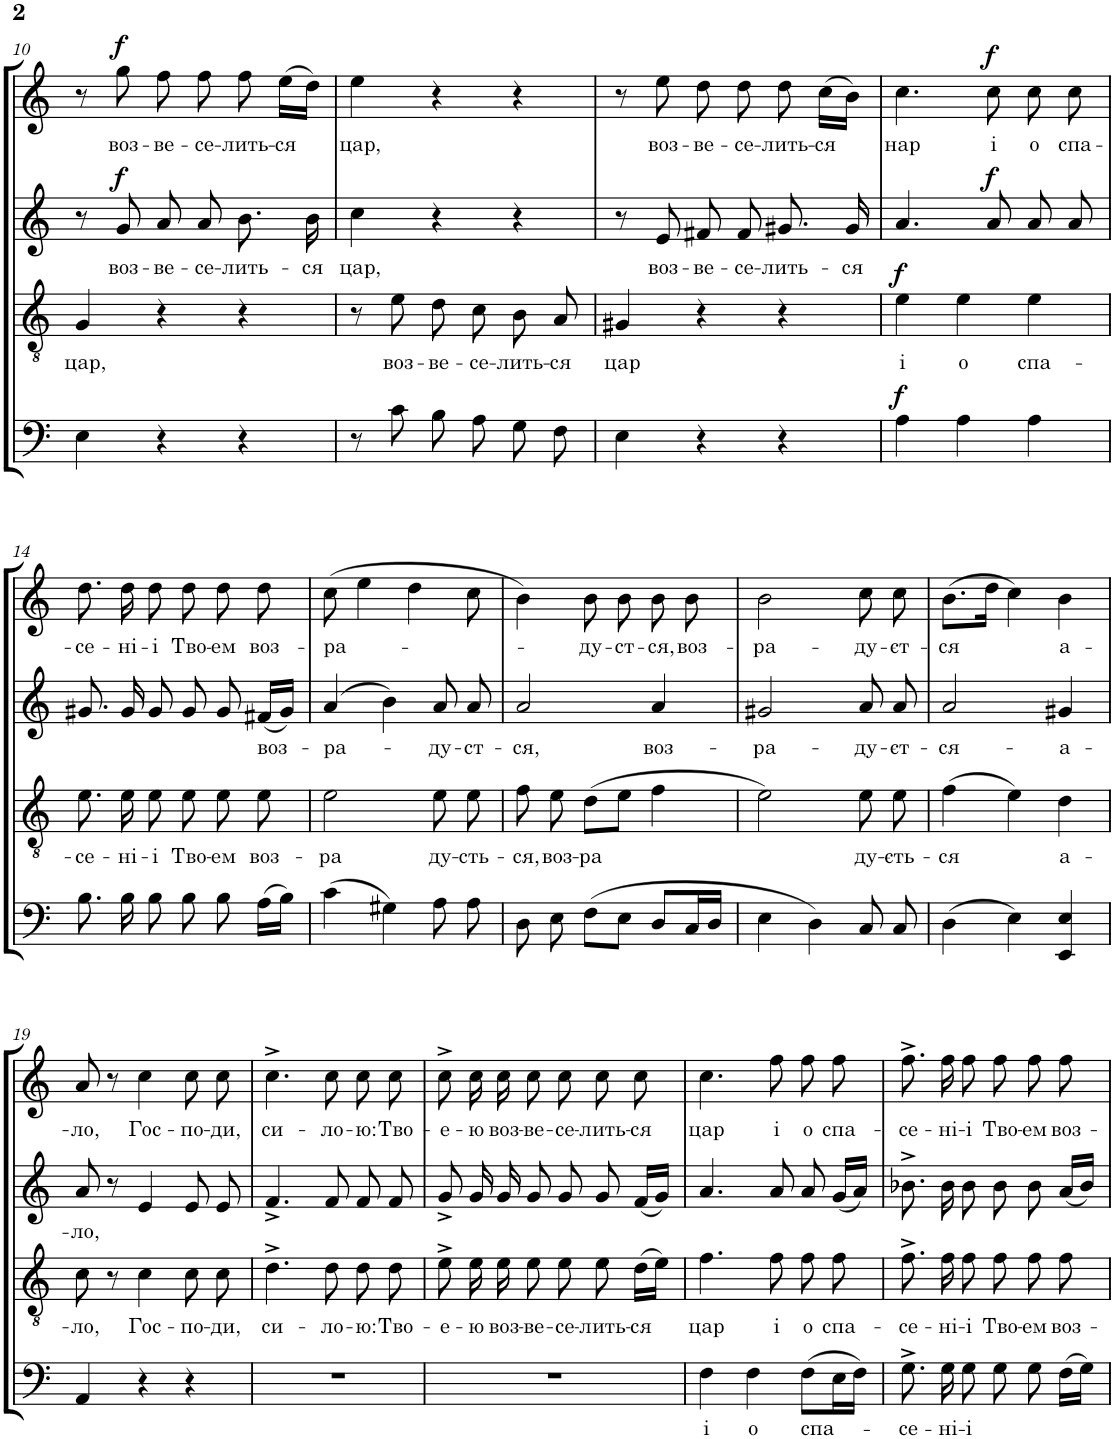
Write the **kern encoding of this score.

**kern	**text	**dynam	**kern	**text	**dynam	**kern	**text	**dynam	**kern	**text	**dynam
*part4	*part4	*part4	*part3	*part3	*part3	*part2	*part2	*part2	*part1	*part1	*part1
*staff4	*staff4	*staff4	*staff3	*staff3	*staff3	*staff2	*staff2	*staff2	*staff1	*staff1	*staff1
*I"Бас	*	*	*I"Тенор	*	*	*I"Альт	*	*	*I"Сопрано	*	*
!!LO:PB:g=z
*clefF4	*	*	*clefGv2	*	*	*clefG2	*	*	*clefG2	*	*
*k[]	*	*	*k[]	*	*	*k[]	*	*	*k[]	*	*
*M3/4	*	*	*M3/4	*	*	*M3/4	*	*	*M3/4	*	*
=10	=10	=10	=10	=10	=10	=10	=10	=10	=10	=10	=10
!	!	!	!	!LO:LY:b	!	!	!	!	!	!	!
4E\	.	.	4G/	цар,	.	8r	.	.	8r	.	.
!	!	!	!	!	!	!	!LO:LY:b	!LO:DY:a	!	!LO:LY:b	!LO:DY:a
.	.	.	.	.	.	8g/	воз-	f	8gg\	воз-	f
!	!	!	!	!	!	!	!LO:LY:b	!	!	!LO:LY:b	!
4r	.	.	4r	.	.	8a/	-ве-	.	8ff\	-ве-	.
!	!	!	!	!	!	!	!LO:LY:b	!	!	!LO:LY:b	!
.	.	.	.	.	.	8a/	-се-	.	8ff\	-се-	.
!	!	!	!	!	!	!	!LO:LY:b	!	!	!LO:LY:b	!
4r	.	.	4r	.	.	8.b\	-лить-	.	8ff\	-лить-	.
!	!	!	!	!	!	!	!	!	!	!LO:LY:b	!
.	.	.	.	.	.	.	.	.	(16ee\LL	-ся	.
!	!	!	!	!	!	!	!LO:LY:b	!	!	!	!
.	.	.	.	.	.	16b\	-ся	.	16dd\JJ)	.	.
=11	=11	=11	=11	=11	=11	=11	=11	=11	=11	=11	=11
!	!	!	!	!	!	!	!LO:LY:b	!	!	!LO:LY:b	!
8r	.	.	8r	.	.	4cc\	цар,	.	4ee\	цар,	.
!	!	!	!	!LO:LY:b	!	!	!	!	!	!	!
8c\	.	.	8e\	воз-	.	.	.	.	.	.	.
!	!	!	!	!LO:LY:b	!	!	!	!	!	!	!
8B\	.	.	8d\	-ве-	.	4r	.	.	4r	.	.
!	!	!	!	!LO:LY:b	!	!	!	!	!	!	!
8A\	.	.	8c\	-се-	.	.	.	.	.	.	.
!	!	!	!	!LO:LY:b	!	!	!	!	!	!	!
8G\	.	.	8B\	-лить-	.	4r	.	.	4r	.	.
!	!	!	!	!LO:LY:b	!	!	!	!	!	!	!
8F\	.	.	8A/	-ся	.	.	.	.	.	.	.
=12	=12	=12	=12	=12	=12	=12	=12	=12	=12	=12	=12
!	!	!	!	!LO:LY:b	!	!	!	!	!	!	!
4E\	.	.	4G#X/	цар	.	8r	.	.	8r	.	.
!	!	!	!	!	!	!	!LO:LY:b	!	!	!LO:LY:b	!
.	.	.	.	.	.	8e/	воз-	.	8ee\	воз-	.
!	!	!	!	!	!	!	!LO:LY:b	!	!	!LO:LY:b	!
4r	.	.	4r	.	.	8f#X/	-ве-	.	8dd\	-ве-	.
!	!	!	!	!	!	!	!LO:LY:b	!	!	!LO:LY:b	!
.	.	.	.	.	.	8f#/	-се-	.	8dd\	-се-	.
!	!	!	!	!	!	!	!LO:LY:b	!	!	!LO:LY:b	!
4r	.	.	4r	.	.	8.g#X/	-лить-	.	8dd\	-лить-	.
!	!	!	!	!	!	!	!	!	!	!LO:LY:b	!
.	.	.	.	.	.	.	.	.	(16cc\LL	-ся	.
!	!	!	!	!	!	!	!LO:LY:b	!	!	!	!
.	.	.	.	.	.	16g#/	-ся	.	16b\JJ)	.	.
=13	=13	=13	=13	=13	=13	=13	=13	=13	=13	=13	=13
!	!	!LO:DY:a	!	!LO:LY:b	!LO:DY:a	!	!	!	!	!LO:LY:b	!
4A\	.	f	4e\	i	f	4.a/	.	.	4.cc\	нар	.
!	!	!	!	!LO:LY:b	!	!	!	!	!	!	!
4A\	.	.	4e\	о	.	.	.	.	.	.	.
!	!	!	!	!	!	!	!	!LO:DY:a	!	!LO:LY:b	!LO:DY:a
.	.	.	.	.	.	8a/	.	f	8cc\	i	f
!	!	!	!	!LO:LY:b	!	!	!	!	!	!LO:LY:b	!
4A\	.	.	4e\	спа-	.	8a/	.	.	8cc\	о	.
!	!	!	!	!	!	!	!	!	!	!LO:LY:b	!
.	.	.	.	.	.	8a/	.	.	8cc\	спа-	.
!!LO:LB:g=z
=14	=14	=14	=14	=14	=14	=14	=14	=14	=14	=14	=14
!	!	!	!	!LO:LY:b	!	!	!	!	!	!LO:LY:b	!
8.B\	.	.	8.e\	-се-	.	8.g#X/	.	.	8.dd\	-се-	.
!	!	!	!	!LO:LY:b	!	!	!	!	!	!LO:LY:b	!
16B\	.	.	16e\	-нi-	.	16g#/	.	.	16dd\	-нi-	.
!	!	!	!	!LO:LY:b	!	!	!	!	!	!LO:LY:b	!
8B\	.	.	8e\	-i	.	8g#/	.	.	8dd\	-i	.
!	!	!	!	!LO:LY:b	!	!	!	!	!	!LO:LY:b	!
8B\	.	.	8e\	Тво-	.	8g#/	.	.	8dd\	Тво-	.
!	!	!	!	!LO:LY:b	!	!	!	!	!	!LO:LY:b	!
8B\	.	.	8e\	-ем	.	8g#/	.	.	8dd\	-ем	.
!	!	!	!	!LO:LY:b	!	!	!LO:LY:b	!	!	!LO:LY:b	!
(16A\LL	.	.	8e\	воз-	.	(16f#X/LL	воз-	.	8dd\	воз-	.
16B\JJ)	.	.	.	.	.	16g#/JJ)	.	.	.	.	.
=15	=15	=15	=15	=15	=15	=15	=15	=15	=15	=15	=15
!	!	!	!	!LO:LY:b	!	!	!LO:LY:b	!	!	!LO:LY:b	!
(4c\	.	.	2e\	-ра	.	(4a/	-ра-	.	(8cc\	-ра-	.
.	.	.	.	.	.	.	.	.	4ee\	.	.
4G#X\)	.	.	.	.	.	4b\)	.	.	.	.	.
.	.	.	.	.	.	.	.	.	4dd\	.	.
!	!	!	!	!LO:LY:b	!	!	!LO:LY:b	!	!	!	!
8A\	.	.	8e\	ду-	.	8a/	-ду-	.	.	.	.
!	!	!	!	!LO:LY:b	!	!	!LO:LY:b	!	!	!	!
8A\	.	.	8e\	-сть-	.	8a/	-ст-	.	8cc\	.	.
=16	=16	=16	=16	=16	=16	=16	=16	=16	=16	=16	=16
!	!	!	!	!LO:LY:b	!	!	!LO:LY:b	!	!	!	!
8D\	.	.	8f\	-ся,	.	2a/	-ся,	.	4b\)	.	.
!	!	!	!	!LO:LY:b	!	!	!	!	!	!	!
8E\	.	.	8e\	воз-	.	.	.	.	.	.	.
!	!	!	!	!LO:LY:b	!	!	!	!	!	!LO:LY:b	!
(8F\L	.	.	(8d\L	-ра	.	.	.	.	8b\	-ду-	.
!	!	!	!	!	!	!	!	!	!	!LO:LY:b	!
8E\J	.	.	8e\J	.	.	.	.	.	8b\	-ст-	.
!	!	!	!	!	!	!	!LO:LY:b	!	!	!LO:LY:b	!
8D/L	.	.	4f\	.	.	4a/	воз-	.	8b\	-ся,	.
!	!	!	!	!	!	!	!	!	!	!LO:LY:b	!
16C/L	.	.	.	.	.	.	.	.	8b\	воз-	.
16D/JJ	.	.	.	.	.	.	.	.	.	.	.
=17	=17	=17	=17	=17	=17	=17	=17	=17	=17	=17	=17
!	!	!	!	!	!	!	!LO:LY:b	!	!	!LO:LY:b	!
4E\	.	.	2e\)	.	.	2g#X/	-ра-	.	2b\	-ра-	.
4D\)	.	.	.	.	.	.	.	.	.	.	.
!	!	!	!	!LO:LY:b	!	!	!LO:LY:b	!	!	!LO:LY:b	!
8C/	.	.	8e\	ду-	.	8a/	-ду-	.	8cc\	-ду-	.
!	!	!	!	!LO:LY:b	!	!	!LO:LY:b	!	!	!LO:LY:b	!
8C/	.	.	8e\	-єть-	.	8a/	-єт-	.	8cc\	-єт-	.
=18	=18	=18	=18	=18	=18	=18	=18	=18	=18	=18	=18
!	!	!	!	!LO:LY:b	!	!	!LO:LY:b	!	!	!LO:LY:b	!
(4D\	.	.	(4f\	-ся	.	2a/	-ся-	.	(8.b\L	-ся	.
.	.	.	.	.	.	.	.	.	16dd\Jk	.	.
4E\)	.	.	4e\)	.	.	.	.	.	4cc\)	.	.
!	!	!	!	!LO:LY:b	!	!	!LO:LY:b	!	!	!LO:LY:b	!
4EE/ 4E/	.	.	4d\	а-	.	4g#X/	-а-	.	4b\	а-	.
!!LO:LB:g=z
=19	=19	=19	=19	=19	=19	=19	=19	=19	=19	=19	=19
!	!	!	!	!LO:LY:b	!	!	!LO:LY:b	!	!	!LO:LY:b	!
4AA/	.	.	8c\	-ло,	.	8a/	-ло,	.	8a/	-ло,	.
.	.	.	8r	.	.	8r	.	.	8r	.	.
!	!	!	!	!LO:LY:b	!	!	!	!	!	!LO:LY:b	!
4r	.	.	4c\	Гос-	.	4e/	.	.	4cc\	Гос-	.
!	!	!	!	!LO:LY:b	!	!	!	!	!	!LO:LY:b	!
4r	.	.	8c\	-по-	.	8e/	.	.	8cc\	-по-	.
!	!	!	!	!LO:LY:b	!	!	!	!	!	!LO:LY:b	!
.	.	.	8c\	-ди,	.	8e/	.	.	8cc\	-ди,	.
=20	=20	=20	=20	=20	=20	=20	=20	=20	=20	=20	=20
!	!	!	!	!LO:LY:b	!	!	!	!	!	!LO:LY:b	!
2.r	.	.	4.d^\	си-	.	4.f^/	.	.	4.cc^\	си-	.
!	!	!	!	!LO:LY:b	!	!	!	!	!	!LO:LY:b	!
.	.	.	8d\	-ло-	.	8f/	.	.	8cc\	-ло-	.
!	!	!	!	!LO:LY:b	!	!	!	!	!	!LO:LY:b	!
.	.	.	8d\	-ю:	.	8f/	.	.	8cc\	-ю:	.
!	!	!	!	!LO:LY:b	!	!	!	!	!	!LO:LY:b	!
.	.	.	8d\	Тво-	.	8f/	.	.	8cc\	Тво-	.
=21	=21	=21	=21	=21	=21	=21	=21	=21	=21	=21	=21
!	!	!	!	!LO:LY:b	!	!	!	!	!	!LO:LY:b	!
2.r	.	.	8e^\	-е-	.	8g^/	.	.	8cc^\	-е-	.
!	!	!	!	!LO:LY:b	!	!	!	!	!	!LO:LY:b	!
.	.	.	16e\	-ю	.	16g/	.	.	16cc\	-ю	.
!	!	!	!	!LO:LY:b	!	!	!	!	!	!LO:LY:b	!
.	.	.	16e\	воз-	.	16g/	.	.	16cc\	воз-	.
!	!	!	!	!LO:LY:b	!	!	!	!	!	!LO:LY:b	!
.	.	.	8e\	-ве-	.	8g/	.	.	8cc\	-ве-	.
!	!	!	!	!LO:LY:b	!	!	!	!	!	!LO:LY:b	!
.	.	.	8e\	-се-	.	8g/	.	.	8cc\	-се-	.
!	!	!	!	!LO:LY:b	!	!	!	!	!	!LO:LY:b	!
.	.	.	8e\	-лить-	.	8g/	.	.	8cc\	-лить-	.
!	!	!	!	!LO:LY:b	!	!	!	!	!	!LO:LY:b	!
.	.	.	(16d\LL	-ся	.	(16f/LL	.	.	8cc\	-ся	.
.	.	.	16e\JJ)	.	.	16g/JJ)	.	.	.	.	.
=22	=22	=22	=22	=22	=22	=22	=22	=22	=22	=22	=22
!	!LO:LY:b	!	!	!LO:LY:b	!	!	!	!	!	!LO:LY:b	!
4F\	i	.	4.f\	цар	.	4.a/	.	.	4.cc\	цар	.
!	!LO:LY:b	!	!	!	!	!	!	!	!	!	!
4F\	о	.	.	.	.	.	.	.	.	.	.
!	!	!	!	!LO:LY:b	!	!	!	!	!	!LO:LY:b	!
.	.	.	8f\	i	.	8a/	.	.	8ff\	i	.
!	!LO:LY:b	!	!	!LO:LY:b	!	!	!	!	!	!LO:LY:b	!
(8F\L	спа-	.	8f\	о	.	8a/	.	.	8ff\	о	.
!	!	!	!	!LO:LY:b	!	!	!	!	!	!LO:LY:b	!
16E\L	.	.	8f\	спа-	.	(16g/LL	.	.	8ff\	спа-	.
16F\JJ)	.	.	.	.	.	16a/JJ)	.	.	.	.	.
=23	=23	=23	=23	=23	=23	=23	=23	=23	=23	=23	=23
!	!LO:LY:b	!	!	!LO:LY:b	!	!	!	!	!	!LO:LY:b	!
8.G^\	-се-	.	8.f^\	-се-	.	8.b-X^\	.	.	8.ff^\	-се-	.
!	!LO:LY:b	!	!	!LO:LY:b	!	!	!	!	!	!LO:LY:b	!
16G\	-нi-	.	16f\	-нi-	.	16b-\	.	.	16ff\	-нi-	.
!	!LO:LY:b	!	!	!LO:LY:b	!	!	!	!	!	!LO:LY:b	!
8G\	-i	.	8f\	-i	.	8b-\	.	.	8ff\	-i	.
!	!	!	!	!LO:LY:b	!	!	!	!	!	!LO:LY:b	!
8G\	.	.	8f\	Тво-	.	8b-\	.	.	8ff\	Тво-	.
!	!	!	!	!LO:LY:b	!	!	!	!	!	!LO:LY:b	!
8G\	.	.	8f\	-ем	.	8b-\	.	.	8ff\	-ем	.
!	!	!	!	!LO:LY:b	!	!	!	!	!	!LO:LY:b	!
(16F\LL	.	.	8f\	воз-	.	(16a/LL	.	.	8ff\	воз-	.
16G\JJ)	.	.	.	.	.	16b-/JJ)	.	.	.	.	.
=	=	=	=	=	=	=	=	=	=	=	=
*-	*-	*-	*-	*-	*-	*-	*-	*-	*-	*-	*-
